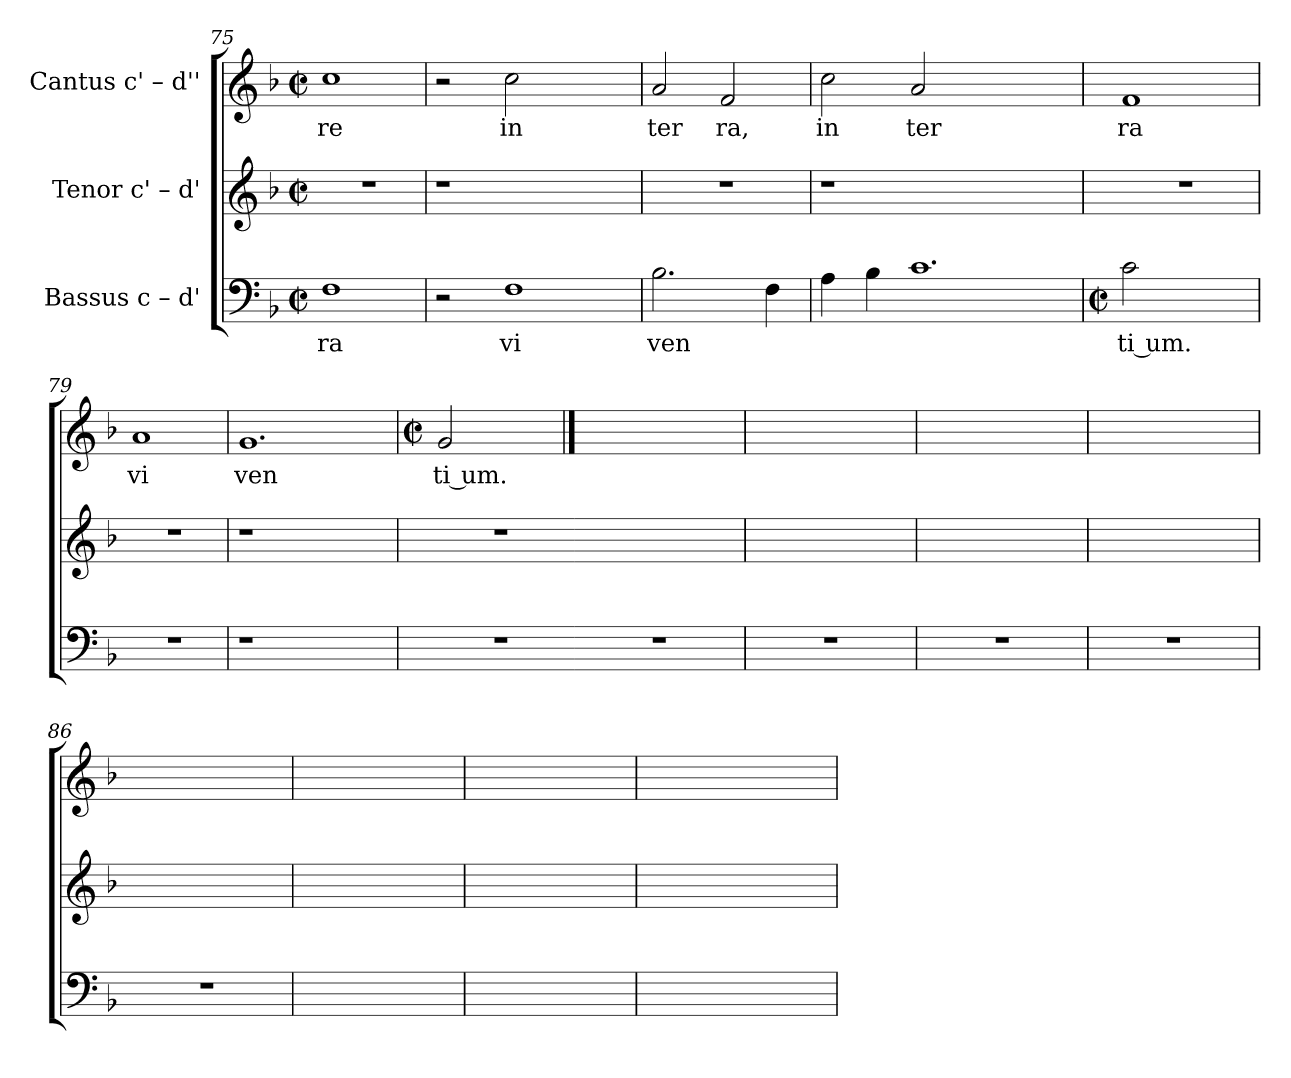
**kern	**text	**kern	**kern	**text
*part3	*part3	*part2	*part1	*part1
*staff3	*staff3	*staff2	*staff1	*staff1
*I"Bassus  c – d'	*	*I"Tenor  c' – d'	*I"Cantus  c' – d''	*
*clefF4	*	*clefG2	*clefG2	*
*k[b-]	*	*k[b-]	*k[b-]	*
*F:	*	*F:	*F:	*
*M2/2	*	*M2/2	*M2/2	*
*met(c|)	*	*met(c|)	*met(c|)	*
=75	=75	=75	=75	=75
!	!LO:LY:b	!	!	!LO:LY:b
1F	ra	1r	1cc	re
=75A	=75A	=75A	=75A	=75A
2r	.	1r	2r	.
!	!LO:LY:b	!	!	!LO:LY:b
1F	vi	.	2cc\	in
.	.	2ryy	2ryy	.
=76	=76	=76	=76	=76
!	!LO:LY:b	!	!	!LO:LY:b
2.B-\	ven	1r	2a/	ter
!	!	!	!	!LO:LY:b
.	.	.	2f/	ra,
4F\	.	.	.	.
=77	=77	=77	=77	=77
!	!	!	!	!LO:LY:b
4A\	.	1r	2cc\	in
4B-\	.	.	.	.
!	!	!	!	!LO:LY:b
1.c	.	.	2a/	ter
.	.	1ryy	1ryy	.
!!LO:LB:g=z
=78A	=78A	=78A	=78A	=78A
*M2/2	*	*	*	*
*met(c|)	*	*	*	*
!	!LO:LY:b	!	!	!LO:LY:b
2c\	ti um.	1r	1f	ra
2ryy	.	.	.	.
=79A	=79A	=79A	=79A	=79A
!	!	!	!	!LO:LY:b
1r	.	1r	1a	vi
=80A	=80A	=80A	=80A	=80A
!	!	!	!	!LO:LY:b
1r	.	1r	1.g	ven
2ryy	.	2ryy	.	.
!!LO:LB:g=z
=81	=81	=81	=81	=81
*	*	*	*M2/2	*
*	*	*	*met(c|)	*
!	!	!	!	!LO:LY:b
1r	.	1r	2g/	ti um.
.	.	.	2ryy	.
=82	==82	=82	==82	==82
1r	.	1ryy	4ryy	.
.	.	.	4ryy	.
.	.	.	4ryy	.
.	.	.	4ryy	.
=83	=83	=83	=83	=83
1r	.	1ryy	4ryy	.
.	.	.	4ryy	.
.	.	.	4ryy	.
.	.	.	4ryy	.
=84	=84	=84	=84	=84
1r	.	1ryy	4ryy	.
.	.	.	4ryy	.
.	.	.	4ryy	.
.	.	.	4ryy	.
=85	=85	=85	=85	=85
1r	.	1ryy	4ryy	.
.	.	.	4ryy	.
.	.	.	4ryy	.
.	.	.	4ryy	.
=86	=86	=86	=86	=86
1r	.	1ryy	4ryy	.
.	.	.	4ryy	.
.	.	.	4ryy	.
.	.	.	4ryy	.
=87	=87	=87	=87	=87
1ryy	.	1ryy	4ryy	.
.	.	.	4ryy	.
.	.	.	4ryy	.
.	.	.	4ryy	.
=88	=88	=88	=88	=88
1ryy	.	1ryy	4ryy	.
.	.	.	4ryy	.
.	.	.	4ryy	.
.	.	.	4ryy	.
=89	=89	=89	=89	=89
1ryy	.	1ryy	4ryy	.
.	.	.	128ryy	.
.	.	.	128ryy	.
.	.	.	128ryy	.
.	.	.	128ryy	.
.	.	.	128ryy	.
.	.	.	128ryy	.
.	.	.	128ryy	.
.	.	.	128ryy	.
.	.	.	128ryy	.
.	.	.	128ryy	.
.	.	.	2ryy	.
.	.	.	8ryy	.
.	.	.	32.ryy	.
=	=	=	=	=
*-	*-	*-	*-	*-
